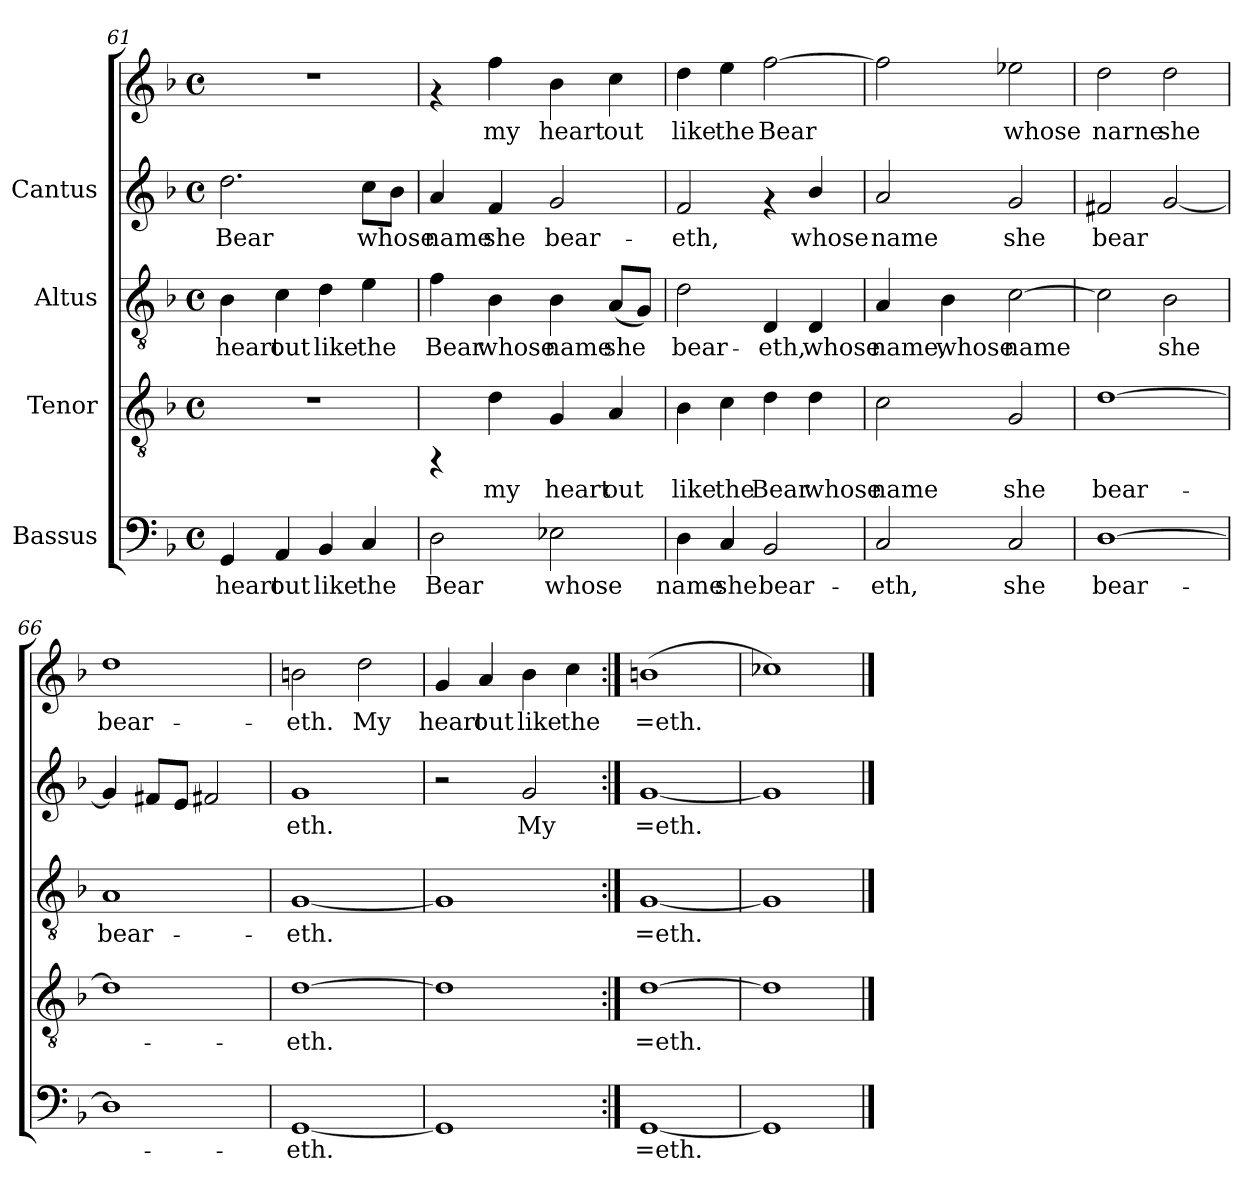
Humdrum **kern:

**kern	**text	**kern	**text	**kern	**text	**kern	**text	**kern	**text
*part4	*part4	*part3	*part3	*part2	*part2	*part1	*part1	*part1	*part1
*staff5	*staff5	*staff4	*staff4	*staff3	*staff3	*staff2	*staff2	*staff1	*staff1
*I"Bassus	*	*I"Tenor	*	*I"Altus	*	*I"Cantus	*	*	*
!!LO:LB:g=z
*clefF4	*	*clefGv2	*	*clefGv2	*	*clefG2	*	*clefG2	*
*k[b-]	*	*k[b-]	*	*k[b-]	*	*k[b-]	*	*k[b-]	*
*F:	*	*F:	*	*F:	*	*F:	*	*F:	*
*M4/4	*	*M4/4	*	*M4/4	*	*M4/4	*	*M4/4	*
*met(c)	*	*met(c)	*	*met(c)	*	*met(c)	*	*met(c)	*
=61	=61	=61	=61	=61	=61	=61	=61	=61	=61
!	!LO:LY:b:cj	!	!	!	!LO:LY:b:cj	!	!LO:LY:b:cj	!	!
4GG/	heart	1r	.	4B-\	heart	2.dd\	Bear	1r	.
!	!LO:LY:b:cj	!	!	!	!LO:LY:b:cj	!	!	!	!
4AA/	out	.	.	4c\	out	.	.	.	.
!	!LO:LY:b:cj	!	!	!	!LO:LY:b:cj	!	!	!	!
4BB-/	like	.	.	4d\	like	.	.	.	.
!	!LO:LY:b:cj	!	!	!	!LO:LY:b:cj	!	!LO:LY:b:cj	!	!
4C/	the	.	.	4e\	the	8cc\L	whose	.	.
!	!	!	!	!	!	!	!LO:LY:b:cj	!	!
.	.	.	.	.	.	8b-\J	.	.	.
=62	=62	=62	=62	=62	=62	=62	=62	=62	=62
!	!LO:LY:b:cj	!	!	!	!LO:LY:b:cj	!	!LO:LY:b:cj	!	!
2D\	Bear	4rFF	.	4f\	Bear	4a/	name	4rf	.
!	!	!	!LO:LY:b:cj	!	!LO:LY:b:cj	!	!LO:LY:b:cj	!	!LO:LY:b:cj
.	.	4d\	my	4B-\	whose	4f/	she	4ff\	my
!	!LO:LY:b:cj	!	!LO:LY:b:cj	!	!LO:LY:b:cj	!	!LO:LY:b:cj	!	!LO:LY:b:cj
2E-X\	whose	4G/	heart	4B-\	name	2g/	bear-	4b-\	heart
!	!	!	!LO:LY:b:cj	!	!LO:LY:b:cj	!	!	!	!LO:LY:b:cj
.	.	4A/	out	(<8A/L	she	.	.	4cc\	out
!	!	!	!	!	!LO:LY:b:cj	!	!	!	!
.	.	.	.	8G/J)	.	.	.	.	.
=63	=63	=63	=63	=63	=63	=63	=63	=63	=63
!	!LO:LY:b:cj	!	!LO:LY:b:cj	!	!LO:LY:b:cj	!	!LO:LY:b:cj	!	!LO:LY:b:cj
4D\	name	4B-\	like	2d\	bear-	2f/	eth,	4dd\	-like
!	!LO:LY:b:cj	!	!LO:LY:b:cj	!	!	!	!	!	!LO:LY:b:cj
4C/	she	4c\	the	.	.	.	.	4ee\	the
!	!LO:LY:b:cj	!	!LO:LY:b:cj	!	!LO:LY:b:cj	!	!	!	!LO:LY:b:cj
2BB-/	bear-	4d\	Bear	4D/	-eth,	4rf	.	[>2ff\	Bear
!	!	!	!LO:LY:b:cj	!	!LO:LY:b:cj	!	!LO:LY:b:cj	!	!
.	.	4d\	whose	4D/	whose	4b-/	whose	.	.
=64	=64	=64	=64	=64	=64	=64	=64	=64	=64
!	!LO:LY:b:cj	!	!LO:LY:b:cj	!	!LO:LY:b:cj	!	!LO:LY:b:cj	!	!LO:LY:b:cj
2C/	-eth,	2c\	name	4A/	name,	2a/	name	2ff\]	.
!	!	!	!	!	!LO:LY:b:cj	!	!	!	!
.	.	.	.	4B-\	whose	.	.	.	.
!	!LO:LY:b:cj	!	!LO:LY:b:cj	!	!LO:LY:b:cj	!	!LO:LY:b:cj	!	!LO:LY:b:cj
2C/	she	2G/	she	[>2c\	name	2g/	she	2ee-X\	whose
!!LO:PB:g=z
=65	=65	=65	=65	=65	=65	=65	=65	=65	=65
!	!LO:LY:b:cj	!	!LO:LY:b:cj	!	!LO:LY:b:cj	!	!LO:LY:b:cj	!	!LO:LY:b:cj
[>1D	bear-	[>1d	bear-	2c\]	.	2f#X/	bear-	2dd\	narne
!	!	!	!	!	!LO:LY:b:cj	!	!LO:LY:b:cj	!	!LO:LY:b:cj
.	.	.	.	2B-\	she	[<2g/	--	2dd\	she
=66	=66	=66	=66	=66	=66	=66	=66	=66	=66
!	!	!	!	!	!LO:LY:b:cj	!	!	!	!LO:LY:b:cj
1D]	.	1d]	.	1A	bear-	4g/]	.	1dd	-bear-
.	.	.	.	.	.	8f#X/L	.	.	.
.	.	.	.	.	.	8e/J	.	.	.
.	.	.	.	.	.	2f#X/	.	.	.
=67	=67	=67	=67	=67	=67	=67	=67	=67	=67
!	!LO:LY:b:cj	!	!LO:LY:b:cj	!	!LO:LY:b:cj	!	!LO:LY:b:cj	!	!LO:LY:b:cj
[<1GG	-eth.	[>1d	-eth.	[<1G	-eth.	1g	eth.	2bn\	-eth.
!	!	!	!	!	!	!	!	!	!LO:LY:b:cj
.	.	.	.	.	.	.	.	2dd\	My
=68	=68	=68	=68	=68	=68	=68	=68	=68	=68
!	!	!	!	!	!	!	!	!	!LO:LY:b:cj
1GG]	.	1d]	.	1G]	.	2r	.	4g/	heart
!	!	!	!	!	!	!	!	!	!LO:LY:b:cj
.	.	.	.	.	.	.	.	4a/	out
!	!	!	!	!	!	!	!LO:LY:b:cj	!	!LO:LY:b:cj
.	.	.	.	.	.	2g/	My	4b-\	like
!	!	!	!	!	!	!	!	!	!LO:LY:b:cj
.	.	.	.	.	.	.	.	4cc\	the
=69:|!	=69:|!	=69:|!	=69:|!	=69:|!	=69:|!	=69:|!	=69:|!	=69:|!	=69:|!
!	!LO:LY:b:cj	!	!LO:LY:b:cj	!	!LO:LY:b:cj	!	!LO:LY:b:cj	!	!LO:LY:b:cj
[<1GG	=eth.	[>1d	=eth.	[<1G	=eth.	[<1g	=eth.	[>1bn	=eth.
=70	=70	=70	=70	=70	=70	=70	=70	=70	=70
1GG]	.	1d]	.	1G]	.	1g]	.	1cc-X]	.
==	==	==	==	==	==	==	==	==	==
*-	*-	*-	*-	*-	*-	*-	*-	*-	*-
